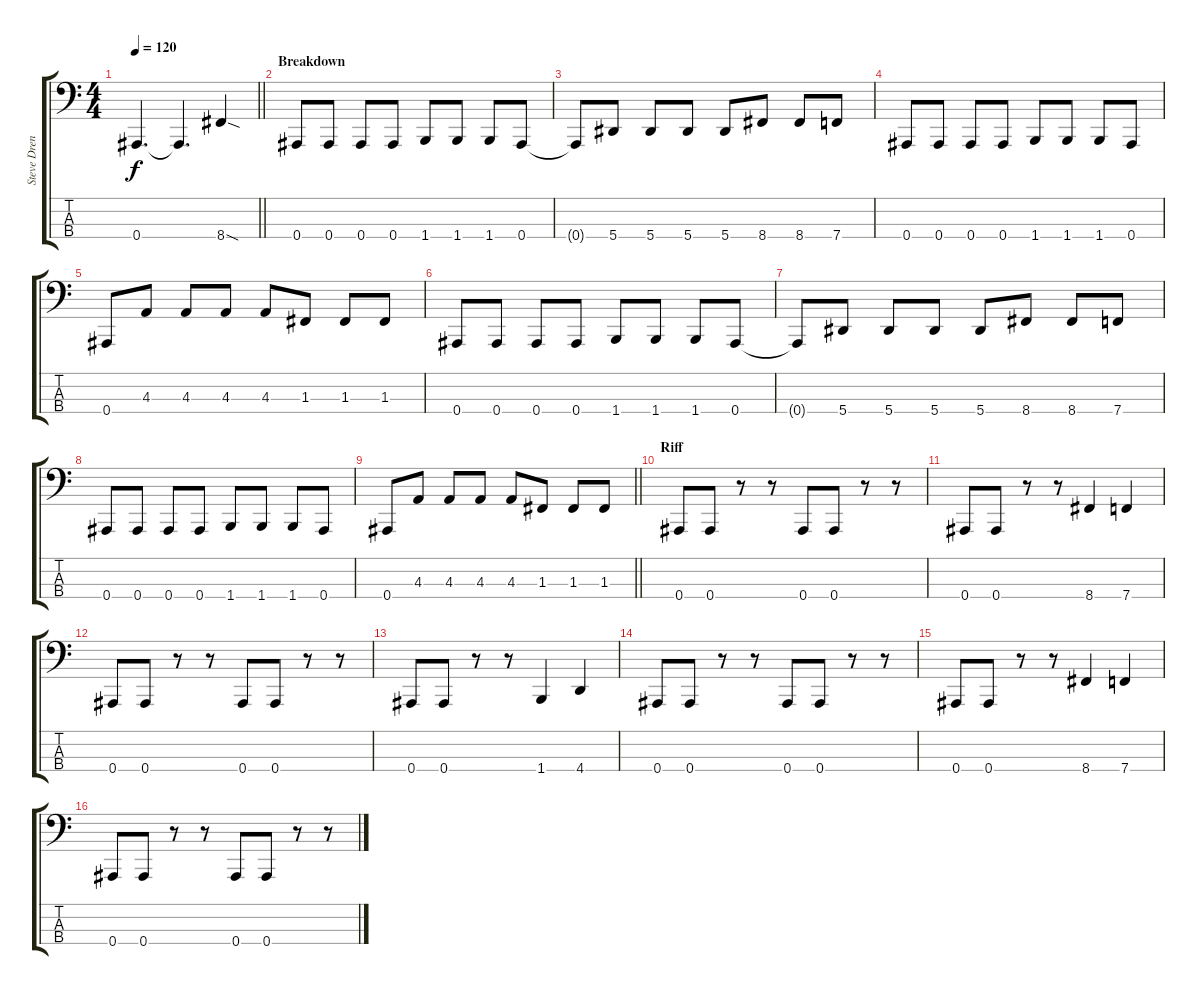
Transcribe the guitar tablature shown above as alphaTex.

\track ("Steve Drennan" "Steve Dren") {instrument electricbasspick}
\staff {score tabs}
\tuning (Eb2 Bb1 F1 Bb0) {hide}
\ts (4 4)
\tempo 120
\clef f4
\barLineRight lightlight
\ks c
0.4{t}.4{d dy f} 0.4{t}.4{d} 8.4{sod}.4 |
\section ("" "Breakdown")
0.4.8 0.4.8 0.4.8 0.4.8 1.4.8 1.4.8 1.4.8 0.4.8 |
0.4{t}.8 5.4.8 5.4.8 5.4.8 5.4.8 8.4.8 8.4.8 7.4.8 |
0.4.8 0.4.8 0.4.8 0.4.8 1.4.8 1.4.8 1.4.8 0.4.8 |
0.4.8 4.3.8 4.3.8 4.3.8 4.3.8 1.3.8 1.3.8 1.3.8 |
0.4.8 0.4.8 0.4.8 0.4.8 1.4.8 1.4.8 1.4.8 0.4.8 |
0.4{t}.8 5.4.8 5.4.8 5.4.8 5.4.8 8.4.8 8.4.8 7.4.8 |
0.4.8 0.4.8 0.4.8 0.4.8 1.4.8 1.4.8 1.4.8 0.4.8 |
\barLineRight lightlight
0.4.8 4.3.8 4.3.8 4.3.8 4.3.8 1.3.8 1.3.8 1.3.8 |
\section ("" "Riff")
0.4.8 0.4.8 r.8 r.8 0.4.8 0.4.8 r.8 r.8 |
0.4.8 0.4.8 r.8 r.8 8.4.4 7.4.4 |
0.4.8 0.4.8 r.8 r.8 0.4.8 0.4.8 r.8 r.8 |
0.4.8 0.4.8 r.8 r.8 1.4.4 4.4.4 |
0.4.8 0.4.8 r.8 r.8 0.4.8 0.4.8 r.8 r.8 |
0.4.8 0.4.8 r.8 r.8 8.4.4 7.4.4 |
0.4.8 0.4.8 r.8 r.8 0.4.8 0.4.8 r.8 r.8
